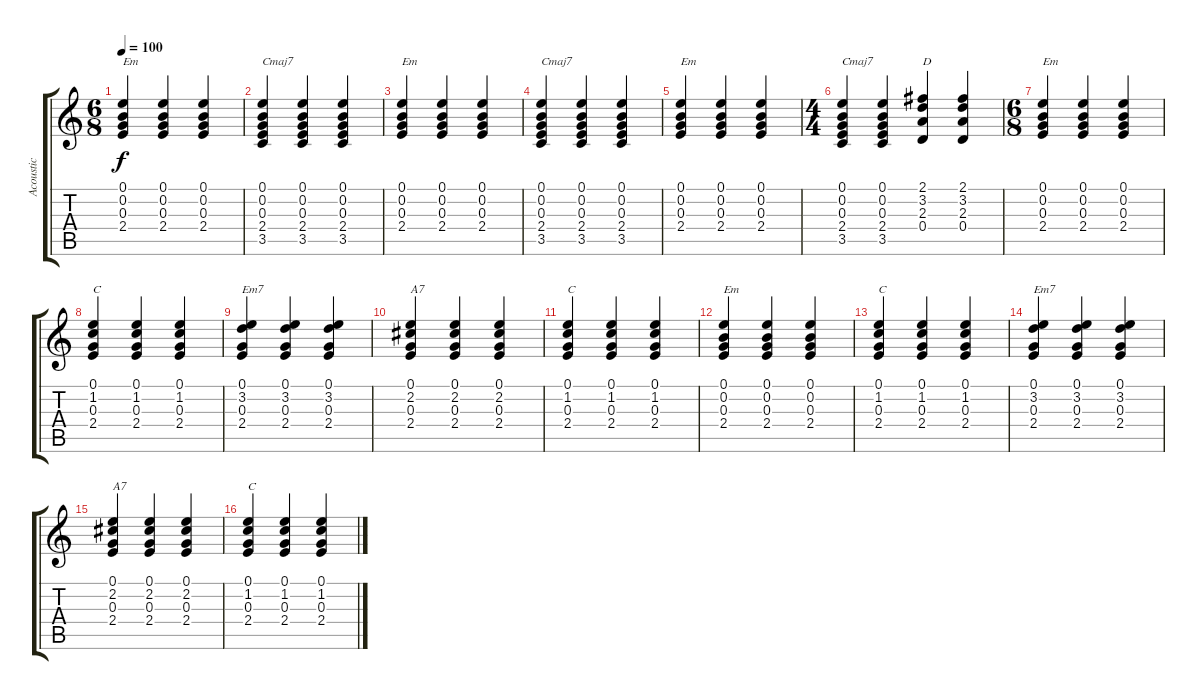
\track ("Acoustic" "Acoustic") {instrument acousticguitarsteel}
\staff {score tabs}
\tuning (E4 B3 G3 D3 A2 E2) {hide}
\ts (6 8)
\tempo 100
\clef g2
\ks c
(0.1 0.2 0.3 2.4).4{txt "Em" dy f} (0.1 0.2 0.3 2.4).4 (0.1 0.2 0.3 2.4).4 |
(0.1 0.2 0.3 2.4 3.5).4{txt "Cmaj7"} (0.1 0.2 0.3 2.4 3.5).4 (0.1 0.2 0.3 2.4 3.5).4 |
(0.1 0.2 0.3 2.4).4{txt "Em"} (0.1 0.2 0.3 2.4).4 (0.1 0.2 0.3 2.4).4 |
(0.1 0.2 0.3 2.4 3.5).4{txt "Cmaj7"} (0.1 0.2 0.3 2.4 3.5).4 (0.1 0.2 0.3 2.4 3.5).4 |
(0.1 0.2 0.3 2.4).4{txt "Em"} (0.1 0.2 0.3 2.4).4 (0.1 0.2 0.3 2.4).4 |
\ts (4 4)
(0.1 0.2 0.3 2.4 3.5).4{txt "Cmaj7"} (0.1 0.2 0.3 2.4 3.5).4 (2.1 3.2 2.3 0.4).4{txt "D"} (2.1 3.2 2.3 0.4).4 |
\ts (6 8)
(0.1 0.2 0.3 2.4).4{txt "Em"} (0.1 0.2 0.3 2.4).4 (0.1 0.2 0.3 2.4).4 |
(0.1 1.2 0.3 2.4).4{txt "C"} (0.1 1.2 0.3 2.4).4 (0.1 1.2 0.3 2.4).4 |
(0.1 3.2 0.3 2.4).4{txt "Em7"} (0.1 3.2 0.3 2.4).4 (0.1 3.2 0.3 2.4).4 |
(0.1 2.2 0.3 2.4).4{txt "A7"} (0.1 2.2 0.3 2.4).4 (0.1 2.2 0.3 2.4).4 |
(0.1 1.2 0.3 2.4).4{txt "C"} (0.1 1.2 0.3 2.4).4 (0.1 1.2 0.3 2.4).4 |
(0.1 0.2 0.3 2.4).4{txt "Em"} (0.1 0.2 0.3 2.4).4 (0.1 0.2 0.3 2.4).4 |
(0.1 1.2 0.3 2.4).4{txt "C"} (0.1 1.2 0.3 2.4).4 (0.1 1.2 0.3 2.4).4 |
(0.1 3.2 0.3 2.4).4{txt "Em7"} (0.1 3.2 0.3 2.4).4 (0.1 3.2 0.3 2.4).4 |
(0.1 2.2 0.3 2.4).4{txt "A7"} (0.1 2.2 0.3 2.4).4 (0.1 2.2 0.3 2.4).4 |
(0.1 1.2 0.3 2.4).4{txt "C"} (0.1 1.2 0.3 2.4).4 (0.1 1.2 0.3 2.4).4
